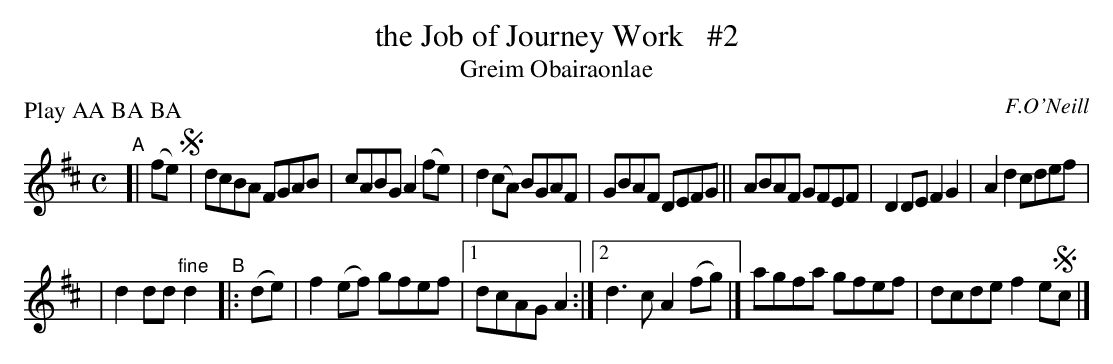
X:1
T: the Job of Journey Work   #2
T: Greim Obairaonlae
O: F.O'Neill
P: Play AA BA BA
M: C
L: 1/8
K: D
"^A"[| (fe) !segno!\
|  dcBA   FGAB | cABG A2(fe) \
|  d2(cA) BGAF | GBAF DEFG \
|| ABAF   GFEF | D2DE F2G2 | A2d2 cdef |
|  d2dd "^fine"d2 "^B"|: (de) | f2(ef) gfef \
|[1 dcAG  A2 :|[2 d3c A2(fg) \
|] agfa   gfef | dcde f2e!segno!c |]
